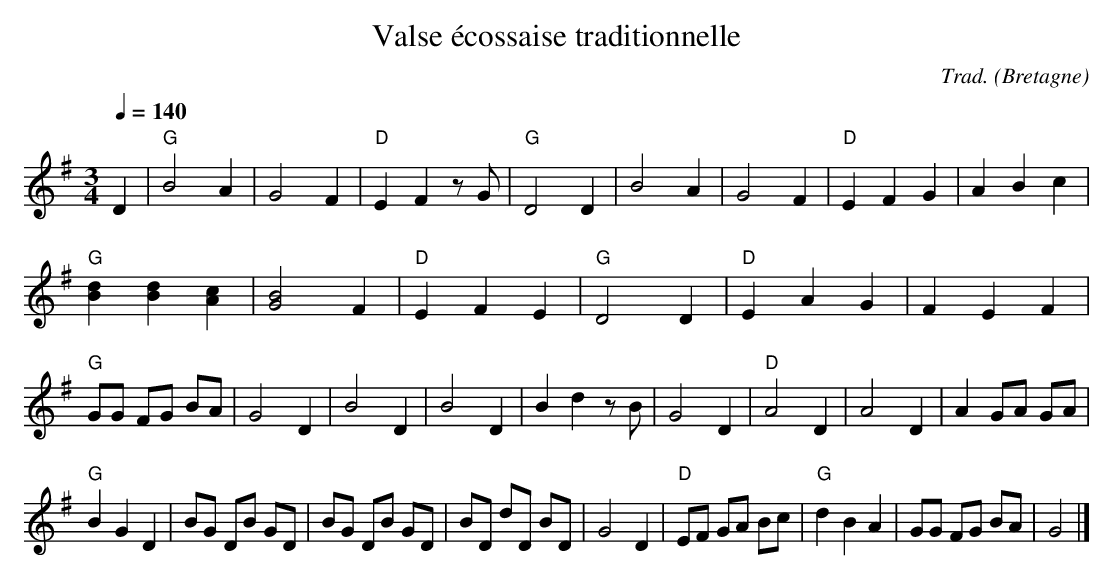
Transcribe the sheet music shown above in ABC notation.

X:1
T:Valse écossaise traditionnelle
C:Trad.
O:Bretagne
M:3/4
L:1/8
Q:1/4=140
K:G
D2 | "G"B4 A2 | G4 F2 | "D"E2 F2 z G | "G"D4 D2 | B4 A2 | G4 F2 | "D"E2 F2 G2 | A2 B2 c2 |
"G"[B2d2] [B2d2] [A2c2] | [G4B4] F2 | "D"E2 F2 E2 | "G"D4 D2 | "D"E2 A2 G2 | F2 E2 F2 |
"G"GG FG BA | G4 D2 | B4 D2 | B4 D2 | B2 d2 z B | G4 D2 | "D"A4 D2 | A4 D2 | A2 GA GA |
"G"B2 G2 D2 | BG DB GD | BG DB GD | BD dD BD | G4 D2 | "D"EF GA Bc | "G"d2 B2 A2 | GG FG BA | G4 |]
